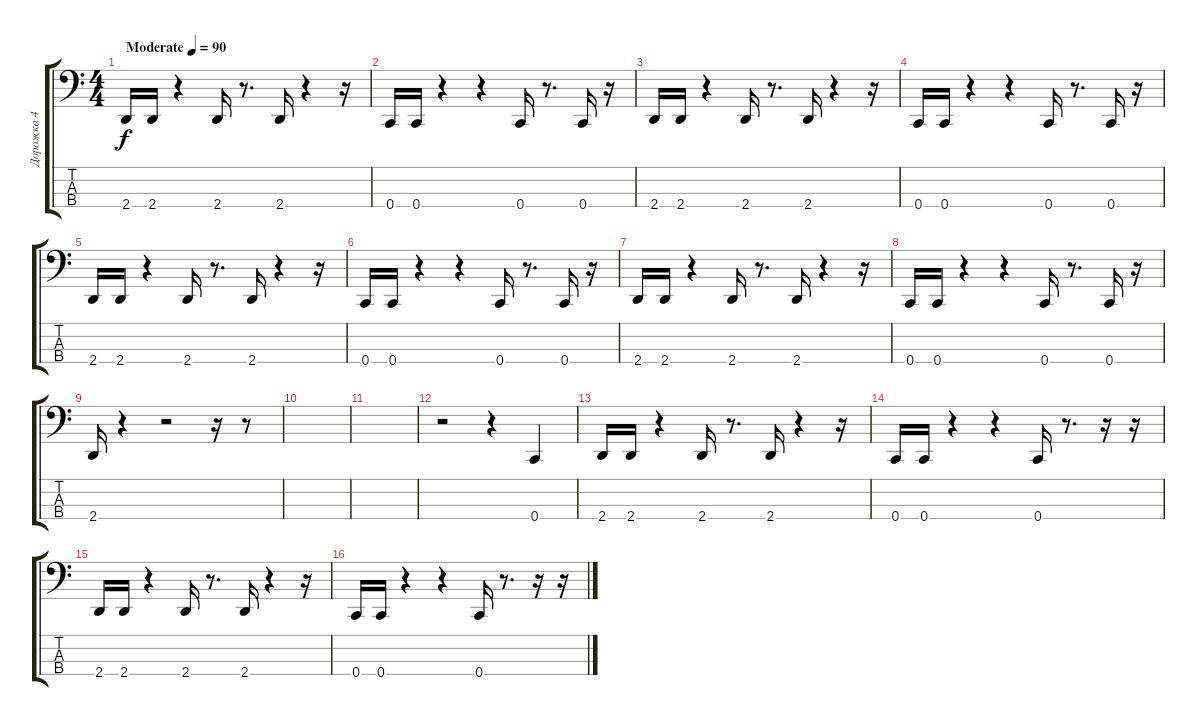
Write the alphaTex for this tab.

\track ("Дорожка 4" "Дорожка 4") {instrument electricbassfinger}
\staff {score tabs}
\tuning (Eb2 Bb1 F1 C1) {hide}
\ts (4 4)
\tempo (90 "Moderate")
\clef f4
\ks c
2.4.16{dy f instrument electricbassfinger} 2.4.16 r.4 2.4.16 r.8{d} 2.4.16 r.4 r.16 |
0.4.16 0.4.16 r.4 r.4 0.4.16 r.8{d} 0.4.16 r.16 |
2.4.16 2.4.16 r.4 2.4.16 r.8{d} 2.4.16 r.4 r.16 |
0.4.16 0.4.16 r.4 r.4 0.4.16 r.8{d} 0.4.16 r.16 |
2.4.16 2.4.16 r.4 2.4.16 r.8{d} 2.4.16 r.4 r.16 |
0.4.16 0.4.16 r.4 r.4 0.4.16 r.8{d} 0.4.16 r.16 |
2.4.16 2.4.16 r.4 2.4.16 r.8{d} 2.4.16 r.4 r.16 |
0.4.16 0.4.16 r.4 r.4 0.4.16 r.8{d} 0.4.16 r.16 |
2.4.16 r.4 r.2 r.16 r.8 |
|
|
r.2 r.4 0.4.4 |
2.4.16 2.4.16 r.4 2.4.16 r.8{d} 2.4.16 r.4 r.16 |
0.4.16 0.4.16 r.4 r.4 0.4.16 r.8{d} r.16 r.16 |
2.4.16 2.4.16 r.4 2.4.16 r.8{d} 2.4.16 r.4 r.16 |
0.4.16 0.4.16 r.4 r.4 0.4.16 r.8{d} r.16 r.16
